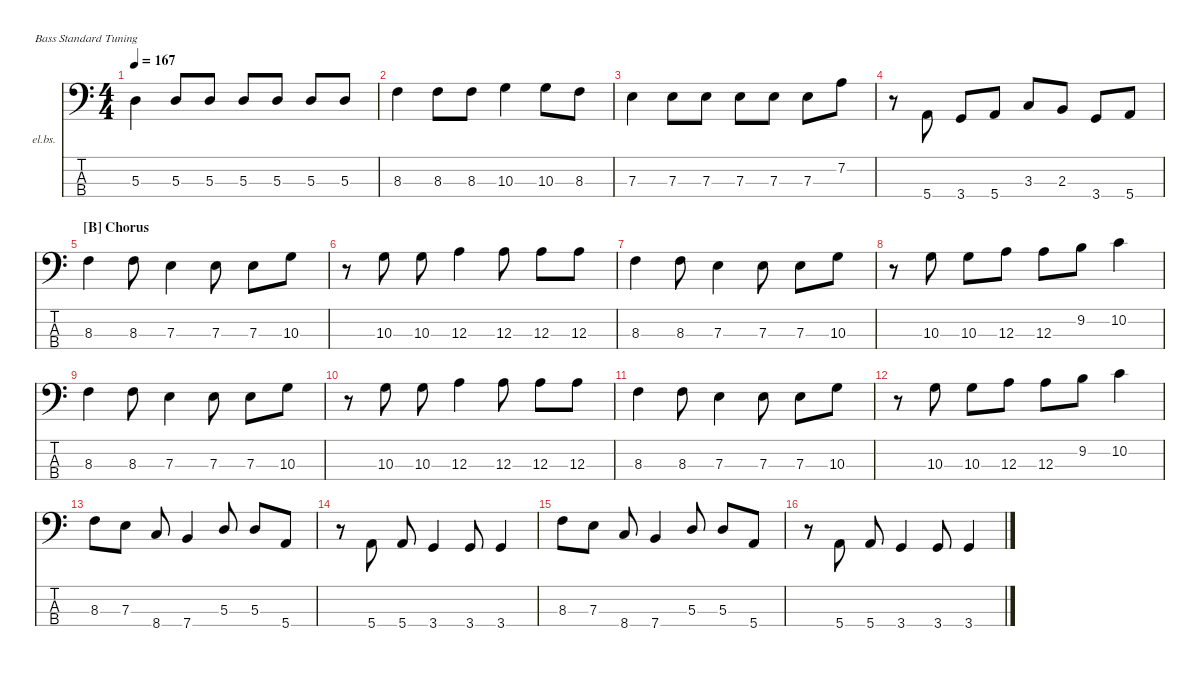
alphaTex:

\hideDynamics
\bracketExtendMode nobrackets
\firstSystemTrackNameOrientation horizontal
\otherSystemsTrackNameOrientation horizontal
\track ("Electric Bass" "el.bs.") {instrument electricbassfinger}
\staff {score tabs}
\tuning (G2 D2 A1 E1)
\ts (4 4)
\tempo 167
\clef f4
\ks aminor
5.3.4{dy f beam Down} 5.3.8{beam Up} 5.3.8{beam Up} 5.3.8{beam Up} 5.3.8{beam Up} 5.3.8{beam Up} 5.3.8{beam Up} |
8.3.4{beam Down} 8.3.8{beam Down} 8.3.8{beam Down} 10.3.4{beam Down} 10.3.8{beam Down} 8.3.8{beam Down} |
7.3.4{beam Down} 7.3.8{beam Down} 7.3.8{beam Down} 7.3.8{beam Down} 7.3.8{beam Down} 7.3.8{beam Down} 7.2.8{beam Down} |
r.8{beam Down} 5.4.8{beam Up} 3.4.8{beam Up} 5.4.8{beam Up} 3.3.8{beam Up} 2.3.8{beam Up} 3.4.8{beam Up} 5.4.8{beam Up} |
\section ("B" "Chorus")
8.3.4{beam Down} 8.3.8{beam Down} 7.3.4{beam Down} 7.3.8{beam Down} 7.3.8{beam Down} 10.3.8{beam Down} |
r.8{beam Down} 10.3.8{beam Down} 10.3.8{beam Down} 12.3.4{beam Down} 12.3.8{beam Down} 12.3.8{beam Down} 12.3.8{beam Down} |
8.3.4{beam Down} 8.3.8{beam Down} 7.3.4{beam Down} 7.3.8{beam Down} 7.3.8{beam Down} 10.3.8{beam Down} |
r.8{beam Down} 10.3.8{beam Down} 10.3.8{beam Down} 12.3.8{beam Down} 12.3.8{beam Down} 9.2.8{beam Down} 10.2.4{beam Down} |
8.3.4{beam Down} 8.3.8{beam Down} 7.3.4{beam Down} 7.3.8{beam Down} 7.3.8{beam Down} 10.3.8{beam Down} |
r.8{beam Down} 10.3.8{beam Down} 10.3.8{beam Down} 12.3.4{beam Down} 12.3.8{beam Down} 12.3.8{beam Down} 12.3.8{beam Down} |
8.3.4{beam Down} 8.3.8{beam Down} 7.3.4{beam Down} 7.3.8{beam Down} 7.3.8{beam Down} 10.3.8{beam Down} |
r.8{beam Down} 10.3.8{beam Down} 10.3.8{beam Down} 12.3.8{beam Down} 12.3.8{beam Down} 9.2.8{beam Down} 10.2.4{beam Down} |
8.3.8{beam Down} 7.3.8{beam Down} 8.4.8{beam Up} 7.4.4{beam Up} 5.3.8{beam Up} 5.3.8{beam Up} 5.4.8{beam Up} |
r.8{beam Down} 5.4.8{beam Up} 5.4.8{beam Up} 3.4.4{beam Up} 3.4.8{beam Up} 3.4.4{beam Up} |
8.3.8{beam Down} 7.3.8{beam Down} 8.4.8{beam Up} 7.4.4{beam Up} 5.3.8{beam Up} 5.3.8{beam Up} 5.4.8{beam Up} |
r.8{beam Down} 5.4.8{beam Up} 5.4.8{beam Up} 3.4.4{beam Up} 3.4.8{beam Up} 3.4.4{beam Up}
